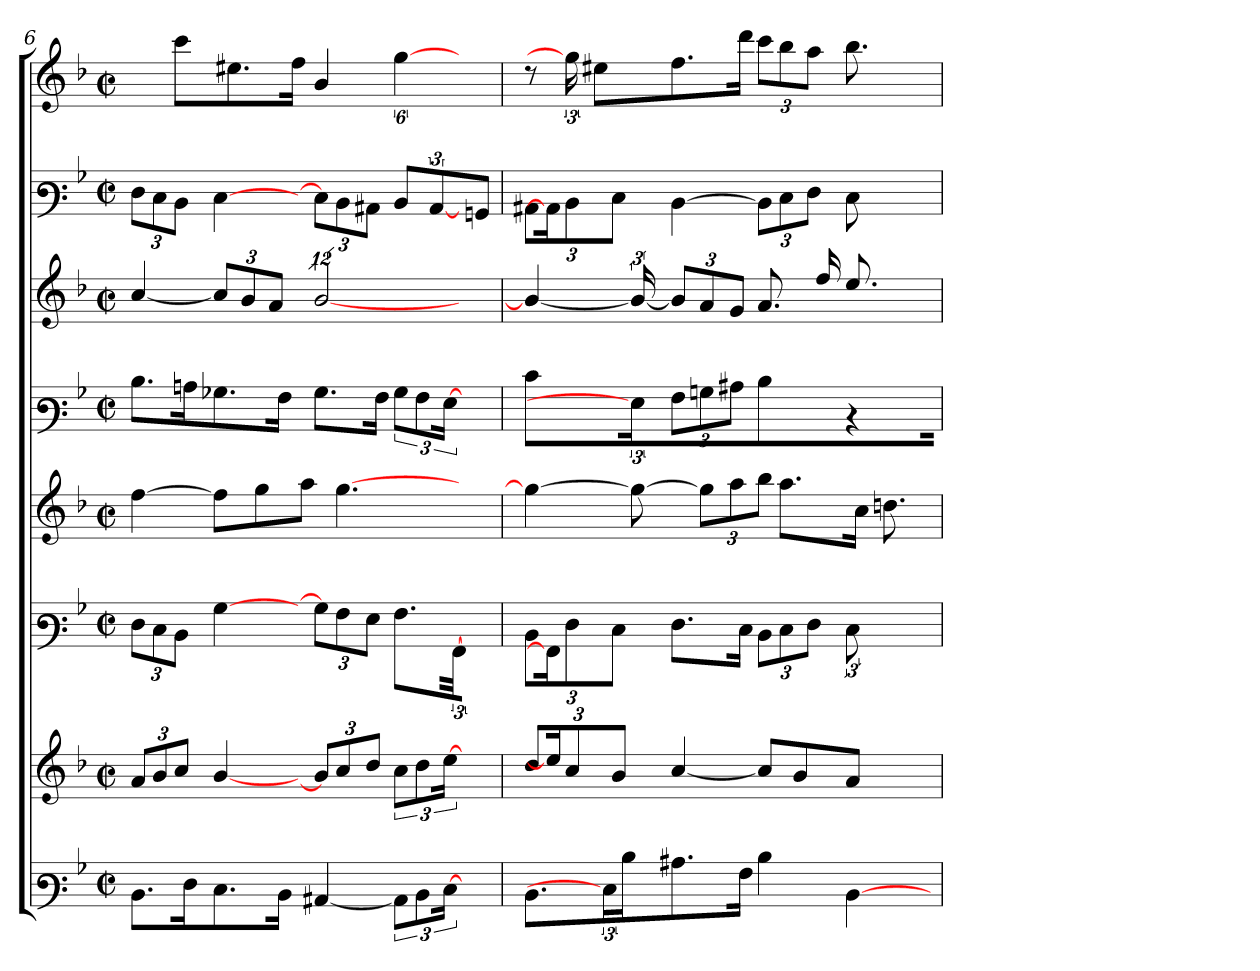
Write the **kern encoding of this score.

**kern	**kern	**kern	**kern	**kern	**kern	**kern	**kern
*part8	*part7	*part6	*part5	*part4	*part3	*part2	*part1
*staff8	*staff7	*staff6	*staff5	*staff4	*staff3	*staff2	*staff1
*I'V	*I'V	*I'V	*I'V	*I'V	*I'V	*I'V	*I'V
*clefF3	*clefG3	*clefF3	*clefG3	*clefF3	*clefG3	*clefF3	*clefG3
*k[b-]	*k[b-]	*k[b-]	*k[b-]	*k[b-]	*k[b-]	*k[b-]	*k[b-]
*M2/2	*M2/2	*M2/2	*M2/2	*M2/2	*M2/2	*M2/2	*M2/2
*met(c|)	*met(c|)	*met(c|)	*met(c|)	*met(c|)	*met(c|)	*met(c|)	*met(c|)
=6	=6	=6	=6	=6	=6	=6	=6
8.D\L	12f/L	12F\L	[>4dd\	8.d\L	[<4a/	12F\L	6ryy
.	12g/	12E\	.	.	.	12E\	.
.	12a/J	12D\J	.	.	.	12D\J	8aa\L
16F\k	.	.	.	16cn\k	.	.	.
8.E\	[<4g/	[>4B-\	8dd\L]	8.B-X\	12a/L]	[>4E\	.
.	.	.	.	.	.	.	8.cc#X\
.	.	.	.	.	12g/	.	.
.	.	.	8ee\	.	.	.	.
.	.	.	.	.	12f/J	.	.
16D\Jk	.	.	.	16A\Jk	.	.	.
.	.	.	.	.	.	.	16dd\Jk
24ryy	24ryy	24ryy	8ff\J	24ryy	24ryy	24ryy	.
[>4C#X/	12g/L]	12B-\L]	.	8.B-\L	[<24%11g/	12E\L]	4g/
.	12a/	12A\	[>4.ee\	.	.	12D\	.
.	12b-/J	12G\J	.	.	.	12C#X\J	.
.	.	.	.	16A\Jk	.	.	.
12C#\L]	12a\L	8.A\L	.	12B-\L	.	8D/L	[24%5ee\
12D\	12b-\	.	.	12A\	.	.	.
.	.	.	.	.	.	[12C#/	.
[24E\J	[24cc\J	.	.	[24G\J	.	.	.
.	.	[48AA\Jk	.	.	.	.	.
6ryy	6ryy	6ryy	6ryy	6ryy	6ryy	24ryy	6ryy
.	.	.	.	.	.	8BBn/J	.
=7	=7	=7	=7	=7	=7	=7	=7
8.D\L	12b-/L	12D\L	4ee\_>	4e\	4g/_<	12C#X\L	8rb
.	24cc\J]	24AA\Jk]	.	.	.	24C#/]	.
.	12a/	12F\	.	.	.	12D\	24ee\]
.	.	.	.	.	.	.	8cc#X\L
24E\J]	.	.	.	.	.	.	.
.	12g/J	12E\J	.	.	.	12E\J	.
16d\k	.	.	.	.	.	.	.
.	.	.	8ee\_	24G\J]	24g/_	.	.
8.c#X\	[<4a/	8.F\L	.	12A\L	12g/L]	[>4D\	8.dd\
.	.	.	12ee\L]	12Bn\	12f/	.	.
.	.	.	12ff\	12c#X\J	12e/J	.	.
16A\Jk	.	16E\Jk	.	.	.	.	16bb-\Jk
4d\	8a/L]	12D\L	12gg\J	4d\	8.f/L	12D\L]	12aa\L
.	.	12E\	8.ff\L	.	.	12E\	12gg\
.	8g/	.	.	.	.	.	.
.	.	12F\J	.	.	.	12F\J	12ff\J
.	.	.	.	.	16dd/k	.	.
[>4D\	8f/J	12E\L	.	4rD	8.cc/	8E\L	8.gg\L
.	.	.	16a\Jk	.	.	.	.
.	.	8.ryy	8.bn\L	.	.	.	.
.	48%7ryy	.	.	.	.	48%7ryy	.
.	.	.	.	.	12ryy	.	12ryy
48ryy	.	.	.	48ryy	.	.	.
=	=	=	=	=	=	=	=
*-	*-	*-	*-	*-	*-	*-	*-
